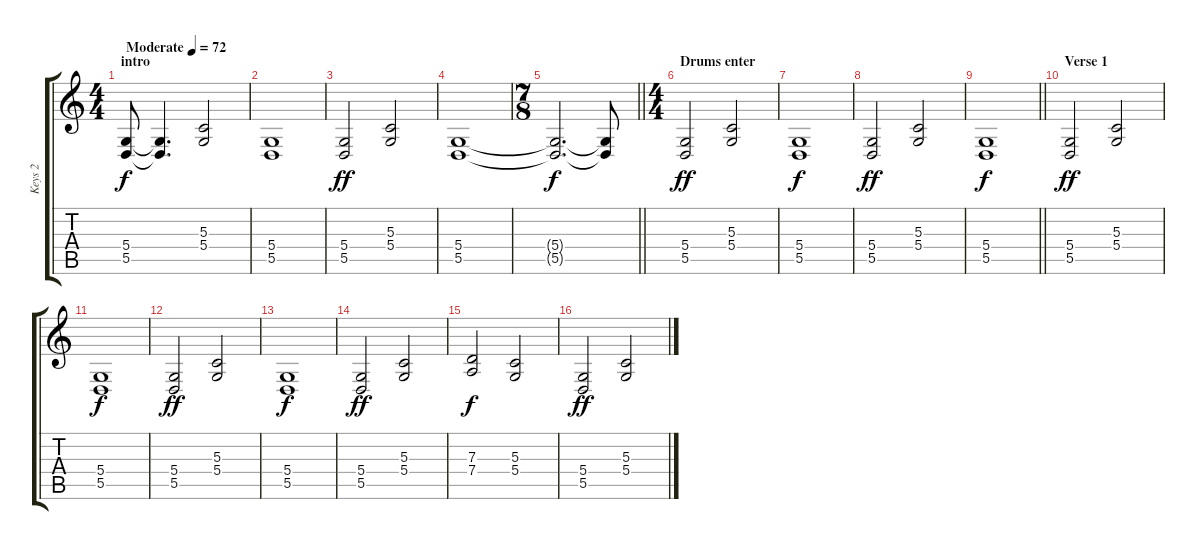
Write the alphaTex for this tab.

\track ("Keys 2" "Keys 2") {instrument stringensemble1}
\staff {score tabs}
\tuning (E4 B3 G3 D3 A2 E2) {hide}
\ts (4 4)
\section ("" "intro")
\tempo (72 "Moderate")
\clef g2
\ks c
(5.4 5.5).8{dy f volume 0 instrument stringensemble1} (5.4{t} 5.5{t}).4{d volume 13} (5.3 5.4).2 |
(5.4 5.5).1 |
(5.4 5.5).2{dy ff} (5.3 5.4).2 |
(5.4 5.5).1 |
\ts (7 8)
\barLineRight lightlight
(5.4{t} 5.5{t}).2{d dy f} (5.4{t} 5.5{t}).8 |
\ts (4 4)
\section ("" "Drums enter")
(5.4 5.5).2{dy ff} (5.3 5.4).2 |
(5.4 5.5).1{dy f} |
(5.4 5.5).2{dy ff} (5.3 5.4).2 |
\barLineRight lightlight
(5.4 5.5).1{dy f} |
\section ("" "Verse 1")
(5.4 5.5).2{dy ff} (5.3 5.4).2 |
(5.4 5.5).1{dy f} |
(5.4 5.5).2{dy ff} (5.3 5.4).2 |
(5.4 5.5).1{dy f} |
(5.4 5.5).2{dy ff} (5.3 5.4).2 |
(7.3 7.4).2{dy f} (5.3 5.4).2 |
(5.4 5.5).2{dy ff} (5.3 5.4).2
